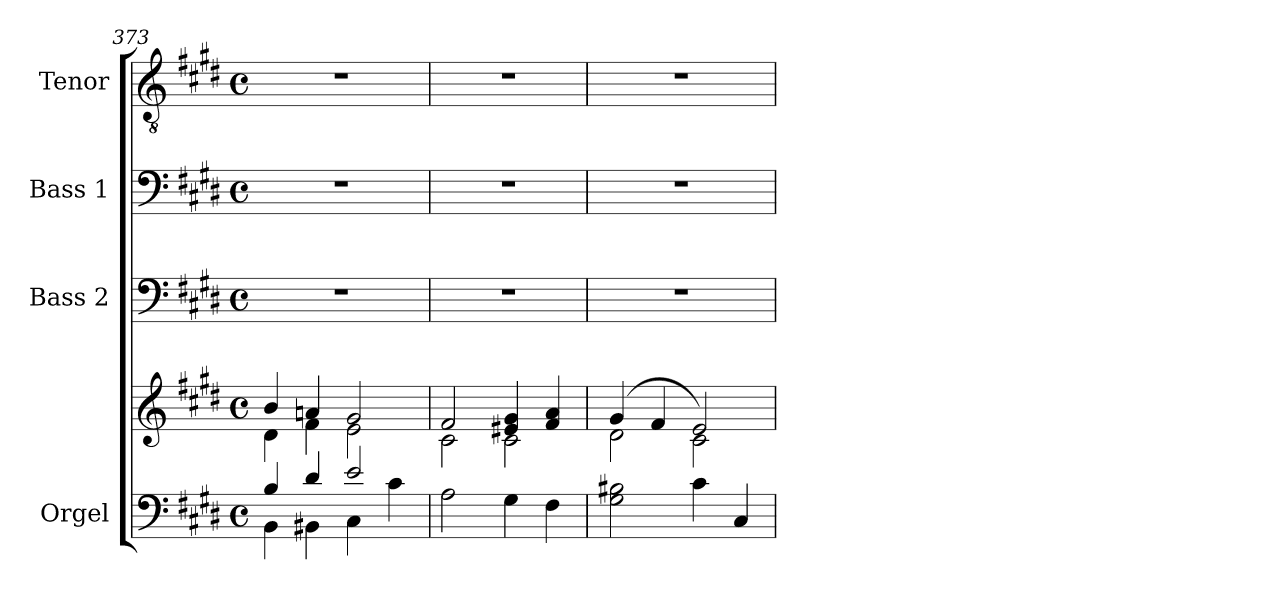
**kern	**kern	**kern	**kern	**kern
*part4	*part4	*part3	*part2	*part1
*staff5	*staff4	*staff3	*staff2	*staff1
*I"Orgel	*	*I"Bass 2	*I"Bass 1	*I"Tenor
*I'Org.	*	*I'B2.	*I'B1.	*I'T.
*clefF4	*clefG2	*clefF4	*clefF4	*clefGv2
*k[f#c#g#d#]	*k[f#c#g#d#]	*k[f#c#g#d#]	*k[f#c#g#d#]	*k[f#c#g#d#]
*E:	*E:	*E:	*E:	*E:
*M4/4	*M4/4	*M4/4	*M4/4	*M4/4
*met(c)	*met(c)	*met(c)	*met(c)	*met(c)
=373	=373	=373	=373	=373
*^	*^	*	*	*
4B/	4BB\	4b/	4d#\	1r	1r	1r
4d#/	4BB#X\	4an/	4f#\	.	.	.
2e/	4C#\	2g#/	2e\	.	.	.
.	4c#\	.	.	.	.	.
*v	*v	*	*	*	*	*
=374	=374	=374	=374	=374	=374
2A\	2f#/	2c#\	1r	1r	1r
4G#\	4e#X/ 4g#/	2c#\	.	.	.
4F#\	4f#/ 4a/	.	.	.	.
=375	=375	=375	=375	=375	=375
2G#\ 2B#X\	(4g#/	2d#\	1r	1r	1r
.	4f#/	.	.	.	.
4c#\	2e/)	2c#\	.	.	.
4C#/	.	.	.	.	.
*	*v	*v	*	*	*
=	=	=	=	=
*-	*-	*-	*-	*-
